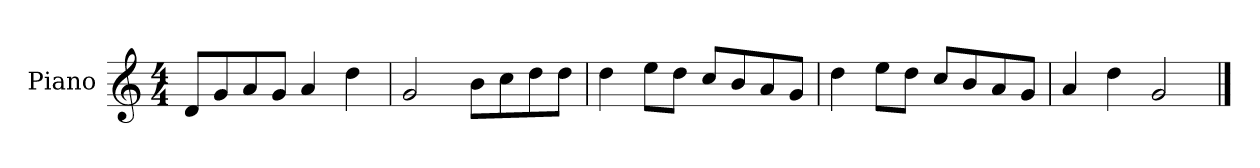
**kern
*part1
*staff1
*I"Piano
*I'P-no
*clefG2
*k[]
*M4/4
*MM90
=1
8d/L
8g/
8a/
8g/J
4a/
4dd\
=2
2g/
8b\L
8cc\
8dd\
8dd\J
=3
4dd\
8ee\L
8dd\J
8cc/L
8b/
8a/
8g/J
=4
4dd\
8ee\L
8dd\J
8cc/L
8b/
8a/
8g/J
=5
4a/
4dd\
2g/
==
*-
